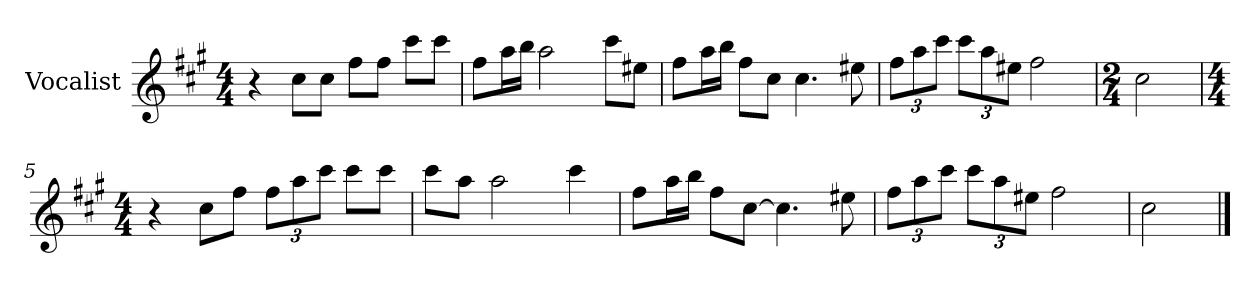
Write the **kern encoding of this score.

**kern
*part1
*staff1
*I"Vocalist
*k[f#c#g#]
*A:
*M4/4
=
4r
8cc#L
8cc#J
8ff#L
8ff#J
8ccc#L
8ccc#J
=1
8ff#L
16aaL
16bbJJ
2aa
8ccc#L
8ee#XJ
=2
8ff#L
16aaL
16bbJJ
8ff#L
8cc#J
4.cc#
8ee#X
=3
12ff#L
12aa
12ccc#J
12ccc#L
12aa
12ee#XJ
2ff#
=4
*M2/4
2cc#
=5
*M4/4
4r
8cc#L
8ff#J
12ff#L
12aa
12ccc#J
8ccc#L
8ccc#J
=6
8ccc#L
8aaJ
2aa
4ccc#
=7
8ff#L
16aaL
16bbJJ
8ff#L
[8cc#J
4.cc#]
8ee#X
=8
12ff#L
12aa
12ccc#J
12ccc#L
12aa
12ee#XJ
2ff#
=9
2cc#
==
*-
